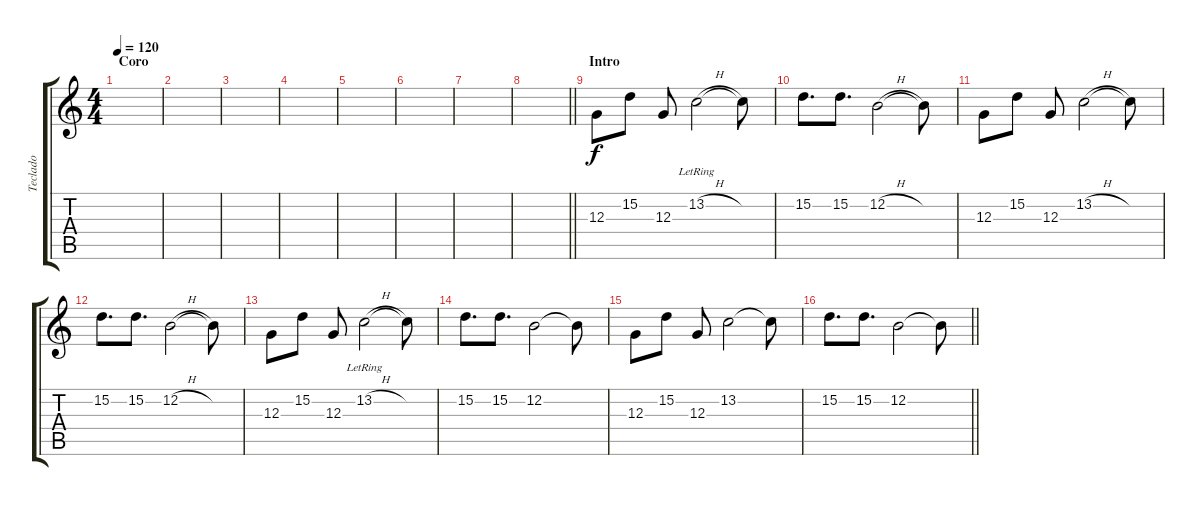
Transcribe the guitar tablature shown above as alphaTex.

\track ("Teclado" "Teclado") {instrument electricpiano1}
\staff {score tabs}
\tuning (E4 B3 G3 D3 A2 E2) {hide}
\ts (4 4)
\section ("" "Coro")
\tempo 120
\clef g2
\ks c
|
|
|
|
|
|
|
\barLineRight lightlight
|
\section ("" "Intro")
12.3.8 15.2.8 12.3.8 13.2{h lr}.2 13.2{t}.8 |
15.2.8{d} 15.2.8{d} 12.2{h}.2 12.2{t}.8 |
12.3.8 15.2.8 12.3.8 13.2{h}.2 13.2{t}.8 |
15.2.8{d} 15.2.8{d} 12.2{h}.2 12.2{t}.8 |
12.3.8 15.2.8 12.3.8 13.2{h lr}.2 13.2{t}.8 |
15.2.8{d} 15.2.8{d} 12.2.2 12.2{t}.8 |
12.3.8 15.2.8 12.3.8 13.2.2 13.2{t}.8 |
\barLineRight lightlight
15.2.8{d} 15.2.8{d} 12.2.2 12.2{t}.8
